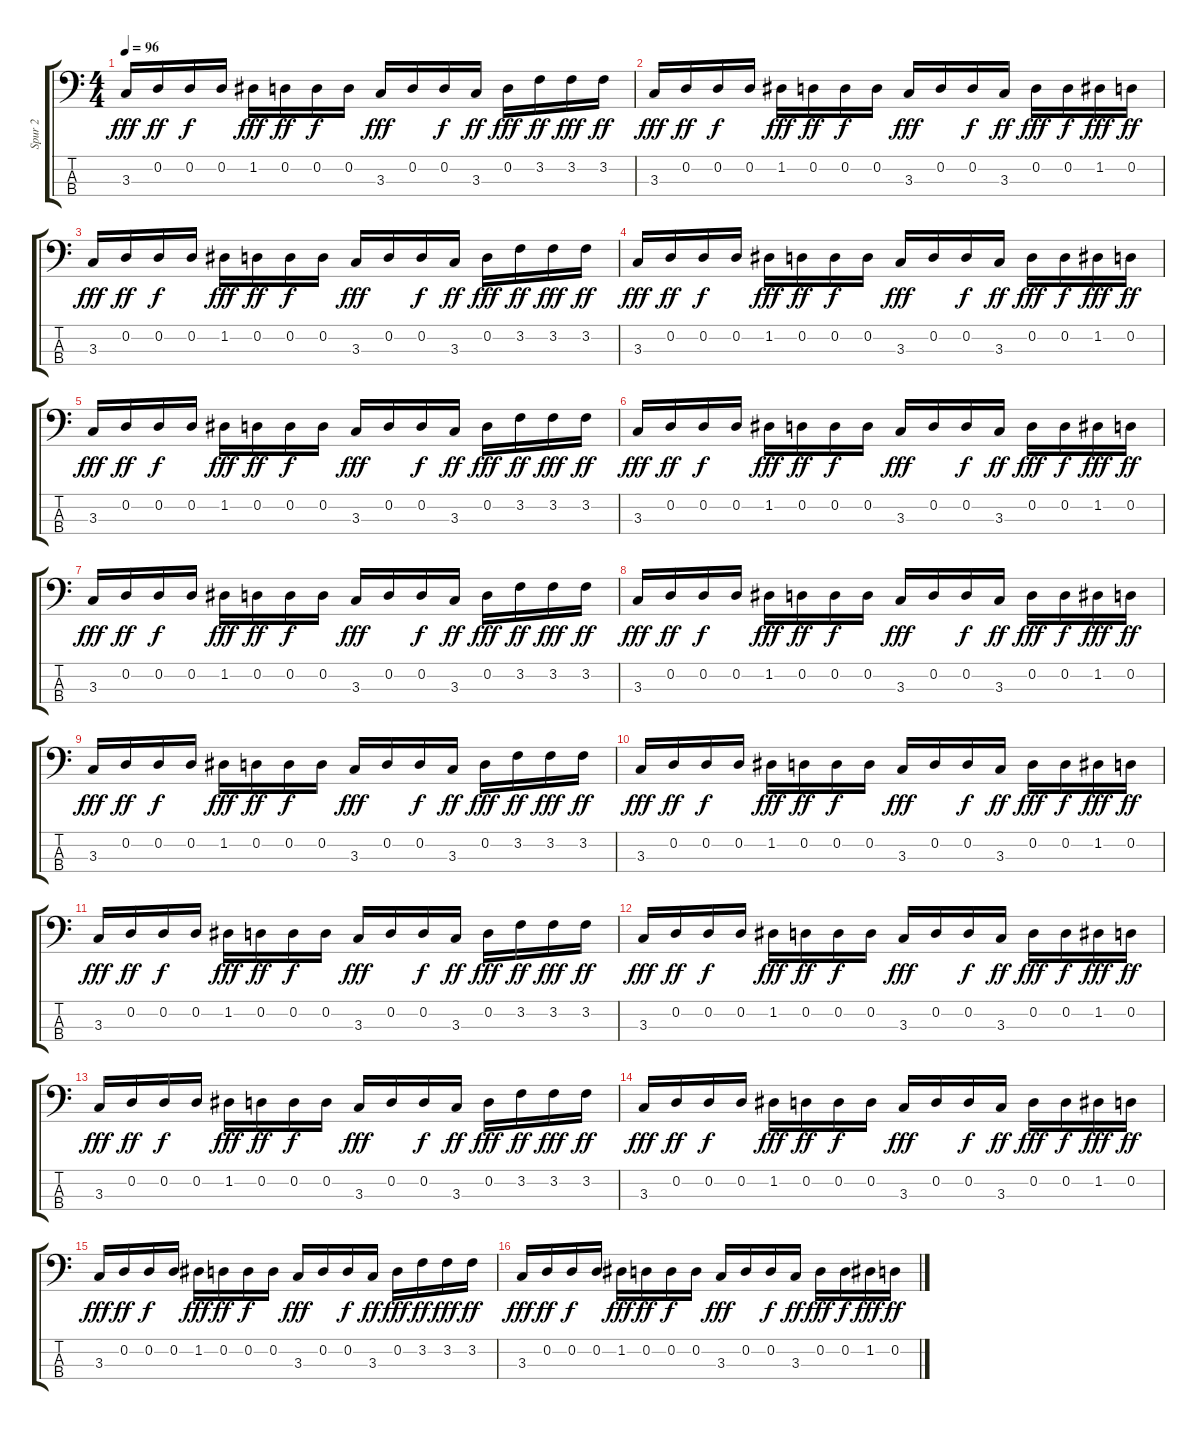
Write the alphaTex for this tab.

\track ("Spur 2" "Spur 2") {instrument synthbass2}
\staff {score tabs}
\tuning (G2 D2 A1 E1) {hide}
\ts (4 4)
\tempo 96
\clef f4
\ks c
3.3.16{dy fff} 0.2.16{dy ff} 0.2.16{dy f} 0.2.16 1.2.16{dy fff} 0.2.16{dy ff} 0.2.16{dy f} 0.2.16 3.3.16{dy fff} 0.2.16 0.2.16{dy f} 3.3.16{dy ff} 0.2.16{dy fff} 3.2.16{dy ff} 3.2.16{dy fff} 3.2.16{dy ff} |
3.3.16{dy fff} 0.2.16{dy ff} 0.2.16{dy f} 0.2.16 1.2.16{dy fff} 0.2.16{dy ff} 0.2.16{dy f} 0.2.16 3.3.16{dy fff} 0.2.16 0.2.16{dy f} 3.3.16{dy ff} 0.2.16{dy fff} 0.2.16{dy f} 1.2.16{dy fff} 0.2.16{dy ff} |
3.3.16{dy fff} 0.2.16{dy ff} 0.2.16{dy f} 0.2.16 1.2.16{dy fff} 0.2.16{dy ff} 0.2.16{dy f} 0.2.16 3.3.16{dy fff} 0.2.16 0.2.16{dy f} 3.3.16{dy ff} 0.2.16{dy fff} 3.2.16{dy ff} 3.2.16{dy fff} 3.2.16{dy ff} |
3.3.16{dy fff} 0.2.16{dy ff} 0.2.16{dy f} 0.2.16 1.2.16{dy fff} 0.2.16{dy ff} 0.2.16{dy f} 0.2.16 3.3.16{dy fff} 0.2.16 0.2.16{dy f} 3.3.16{dy ff} 0.2.16{dy fff} 0.2.16{dy f} 1.2.16{dy fff} 0.2.16{dy ff} |
3.3.16{dy fff} 0.2.16{dy ff} 0.2.16{dy f} 0.2.16 1.2.16{dy fff} 0.2.16{dy ff} 0.2.16{dy f} 0.2.16 3.3.16{dy fff} 0.2.16 0.2.16{dy f} 3.3.16{dy ff} 0.2.16{dy fff} 3.2.16{dy ff} 3.2.16{dy fff} 3.2.16{dy ff} |
3.3.16{dy fff} 0.2.16{dy ff} 0.2.16{dy f} 0.2.16 1.2.16{dy fff} 0.2.16{dy ff} 0.2.16{dy f} 0.2.16 3.3.16{dy fff} 0.2.16 0.2.16{dy f} 3.3.16{dy ff} 0.2.16{dy fff} 0.2.16{dy f} 1.2.16{dy fff} 0.2.16{dy ff} |
3.3.16{dy fff} 0.2.16{dy ff} 0.2.16{dy f} 0.2.16 1.2.16{dy fff} 0.2.16{dy ff} 0.2.16{dy f} 0.2.16 3.3.16{dy fff} 0.2.16 0.2.16{dy f} 3.3.16{dy ff} 0.2.16{dy fff} 3.2.16{dy ff} 3.2.16{dy fff} 3.2.16{dy ff} |
3.3.16{dy fff} 0.2.16{dy ff} 0.2.16{dy f} 0.2.16 1.2.16{dy fff} 0.2.16{dy ff} 0.2.16{dy f} 0.2.16 3.3.16{dy fff} 0.2.16 0.2.16{dy f} 3.3.16{dy ff} 0.2.16{dy fff} 0.2.16{dy f} 1.2.16{dy fff} 0.2.16{dy ff} |
3.3.16{dy fff} 0.2.16{dy ff} 0.2.16{dy f} 0.2.16 1.2.16{dy fff} 0.2.16{dy ff} 0.2.16{dy f} 0.2.16 3.3.16{dy fff} 0.2.16 0.2.16{dy f} 3.3.16{dy ff} 0.2.16{dy fff} 3.2.16{dy ff} 3.2.16{dy fff} 3.2.16{dy ff} |
3.3.16{dy fff} 0.2.16{dy ff} 0.2.16{dy f} 0.2.16 1.2.16{dy fff} 0.2.16{dy ff} 0.2.16{dy f} 0.2.16 3.3.16{dy fff} 0.2.16 0.2.16{dy f} 3.3.16{dy ff} 0.2.16{dy fff} 0.2.16{dy f} 1.2.16{dy fff} 0.2.16{dy ff} |
3.3.16{dy fff} 0.2.16{dy ff} 0.2.16{dy f} 0.2.16 1.2.16{dy fff} 0.2.16{dy ff} 0.2.16{dy f} 0.2.16 3.3.16{dy fff} 0.2.16 0.2.16{dy f} 3.3.16{dy ff} 0.2.16{dy fff} 3.2.16{dy ff} 3.2.16{dy fff} 3.2.16{dy ff} |
3.3.16{dy fff} 0.2.16{dy ff} 0.2.16{dy f} 0.2.16 1.2.16{dy fff} 0.2.16{dy ff} 0.2.16{dy f} 0.2.16 3.3.16{dy fff} 0.2.16 0.2.16{dy f} 3.3.16{dy ff} 0.2.16{dy fff} 0.2.16{dy f} 1.2.16{dy fff} 0.2.16{dy ff} |
3.3.16{dy fff} 0.2.16{dy ff} 0.2.16{dy f} 0.2.16 1.2.16{dy fff} 0.2.16{dy ff} 0.2.16{dy f} 0.2.16 3.3.16{dy fff} 0.2.16 0.2.16{dy f} 3.3.16{dy ff} 0.2.16{dy fff} 3.2.16{dy ff} 3.2.16{dy fff} 3.2.16{dy ff} |
3.3.16{dy fff} 0.2.16{dy ff} 0.2.16{dy f} 0.2.16 1.2.16{dy fff} 0.2.16{dy ff} 0.2.16{dy f} 0.2.16 3.3.16{dy fff} 0.2.16 0.2.16{dy f} 3.3.16{dy ff} 0.2.16{dy fff} 0.2.16{dy f} 1.2.16{dy fff} 0.2.16{dy ff} |
3.3.16{dy fff} 0.2.16{dy ff} 0.2.16{dy f} 0.2.16 1.2.16{dy fff} 0.2.16{dy ff} 0.2.16{dy f} 0.2.16 3.3.16{dy fff} 0.2.16 0.2.16{dy f} 3.3.16{dy ff} 0.2.16{dy fff} 3.2.16{dy ff} 3.2.16{dy fff} 3.2.16{dy ff} |
3.3.16{dy fff} 0.2.16{dy ff} 0.2.16{dy f} 0.2.16 1.2.16{dy fff} 0.2.16{dy ff} 0.2.16{dy f} 0.2.16 3.3.16{dy fff} 0.2.16 0.2.16{dy f} 3.3.16{dy ff} 0.2.16{dy fff} 0.2.16{dy f} 1.2.16{dy fff} 0.2.16{dy ff}
